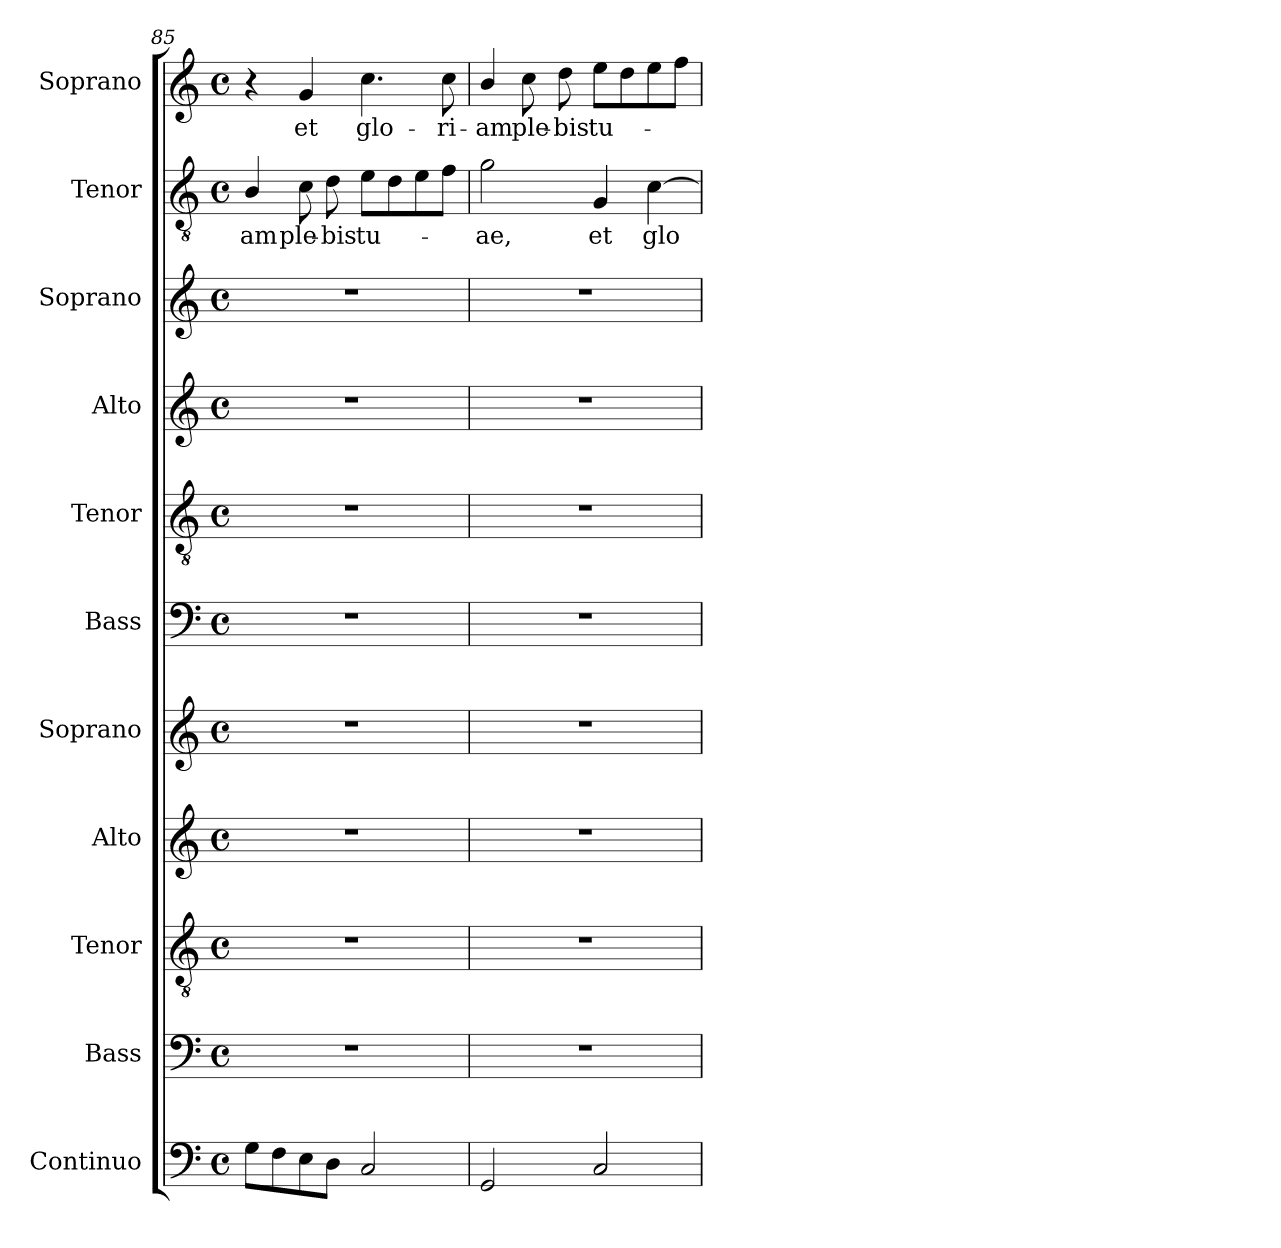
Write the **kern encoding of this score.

**kern	**kern	**kern	**kern	**kern	**kern	**kern	**kern	**kern	**kern	**text	**kern	**text
*part11	*part10	*part9	*part8	*part7	*part6	*part5	*part4	*part3	*part2	*part2	*part1	*part1
*staff11	*staff10	*staff9	*staff8	*staff7	*staff6	*staff5	*staff4	*staff3	*staff2	*staff2	*staff1	*staff1
*I"Continuo	*I"Bass	*I"Tenor	*I"Alto	*I"Soprano	*I"Bass	*I"Tenor	*I"Alto	*I"Soprano	*I"Tenor	*	*I"Soprano	*
*I'Cont.	*I'B.	*I'T.	*I'A.	*I'S.	*I'B.	*I'T.	*I'A.	*I'S.	*I'T.	*	*I'S.	*
!!LO:PB:g=z
*clefF4	*clefF4	*clefGv2	*clefG2	*clefG2	*clefF4	*clefGv2	*clefG2	*clefG2	*clefGv2	*	*clefG2	*
*	*	*ITrd7c12	*	*	*	*ITrd7c12	*	*	*ITrd7c12	*	*	*
*k[]	*k[]	*k[]	*k[]	*k[]	*k[]	*k[]	*k[]	*k[]	*k[]	*	*k[]	*
*C:	*C:	*C:	*C:	*C:	*C:	*C:	*C:	*C:	*C:	*	*C:	*
*M4/4	*M4/4	*M4/4	*M4/4	*M4/4	*M4/4	*M4/4	*M4/4	*M4/4	*M4/4	*	*M4/4	*
*met(c)	*met(c)	*met(c)	*met(c)	*met(c)	*met(c)	*met(c)	*met(c)	*met(c)	*met(c)	*	*met(c)	*
=85	=85	=85	=85	=85	=85	=85	=85	=85	=85	=85	=85	=85
!	!	!	!	!	!	!	!	!	!	!LO:LY:b:color=#000000	!	!
8Gi\L	1r	1r	1r	1r	1r	1r	1r	1r	4BBi/	-am	4r	.
8Fi\	.	.	.	.	.	.	.	.	.	.	.	.
!	!	!	!	!	!	!	!	!	!	!LO:LY:b:color=#000000	!	!
!	!	!	!	!	!	!	!	!	!	!	!	!LO:LY:b:color=#000000
8Ei\	.	.	.	.	.	.	.	.	8Ci\	ple-	4gi/	et
!	!	!	!	!	!	!	!	!	!	!LO:LY:b:color=#000000	!	!
8Di\J	.	.	.	.	.	.	.	.	8Di\	-bis	.	.
!	!	!	!	!	!	!	!	!	!	!LO:LY:b:color=#000000	!	!
!	!	!	!	!	!	!	!	!	!	!	!	!LO:LY:b:color=#000000
2Ci/	.	.	.	.	.	.	.	.	8Ei\L	tu-	4.cci\	glo-
.	.	.	.	.	.	.	.	.	8Di\	.	.	.
.	.	.	.	.	.	.	.	.	8Ei\	.	.	.
!	!	!	!	!	!	!	!	!	!	!	!	!LO:LY:b:color=#000000
.	.	.	.	.	.	.	.	.	8Fi\J	.	8cci\	-ri-
=86	=86	=86	=86	=86	=86	=86	=86	=86	=86	=86	=86	=86
!	!	!	!	!	!	!	!	!	!	!LO:LY:b:color=#000000	!	!
!	!	!	!	!	!	!	!	!	!	!	!	!LO:LY:b:color=#000000
2GGi/	1r	1r	1r	1r	1r	1r	1r	1r	2Gi\	-ae,	4bi/	-am
!	!	!	!	!	!	!	!	!	!	!	!	!LO:LY:b:color=#000000
.	.	.	.	.	.	.	.	.	.	.	8cci\	ple-
!	!	!	!	!	!	!	!	!	!	!	!	!LO:LY:b:color=#000000
.	.	.	.	.	.	.	.	.	.	.	8ddi\	-bis
!	!	!	!	!	!	!	!	!	!	!LO:LY:b:color=#000000	!	!
!	!	!	!	!	!	!	!	!	!	!	!	!LO:LY:b:color=#000000
2Ci/	.	.	.	.	.	.	.	.	4GGi/	et	8eei\L	tu-
.	.	.	.	.	.	.	.	.	.	.	8ddi\	.
!	!	!	!	!	!	!	!	!	!	!LO:LY:b:color=#000000	!	!
.	.	.	.	.	.	.	.	.	[4Ci\	glo-	8eei\	.
.	.	.	.	.	.	.	.	.	.	.	8ffi\J	.
=	=	=	=	=	=	=	=	=	=	=	=	=
*-	*-	*-	*-	*-	*-	*-	*-	*-	*-	*-	*-	*-
